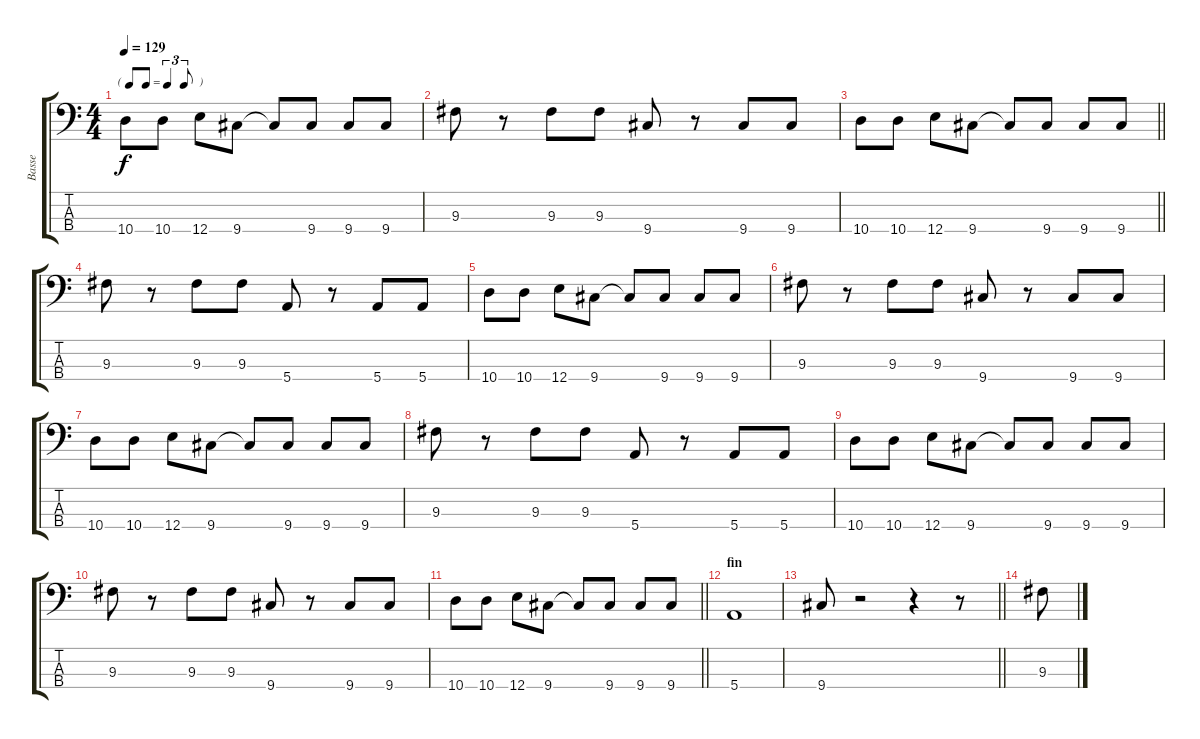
\track ("Basse" "Basse") {instrument electricbasspick}
\staff {score tabs}
\tuning (G2 D2 A1 E1) {hide}
\ts (4 4)
\tf triplet8th
\tempo 129
\clef f4
\ks c
10.4.8{dy f} 10.4.8 12.4.8 9.4.8 9.4{t}.8 9.4.8 9.4.8 9.4.8 |
9.3.8 r.8 9.3.8 9.3.8 9.4.8 r.8 9.4.8 9.4.8 |
\barLineRight lightlight
10.4.8 10.4.8 12.4.8 9.4.8 9.4{t}.8 9.4.8 9.4.8 9.4.8 |
9.3.8 r.8 9.3.8 9.3.8 5.4.8 r.8 5.4.8 5.4.8 |
10.4.8 10.4.8 12.4.8 9.4.8 9.4{t}.8 9.4.8 9.4.8 9.4.8 |
9.3.8 r.8 9.3.8 9.3.8 9.4.8 r.8 9.4.8 9.4.8 |
10.4.8 10.4.8 12.4.8 9.4.8 9.4{t}.8 9.4.8 9.4.8 9.4.8 |
9.3.8 r.8 9.3.8 9.3.8 5.4.8 r.8 5.4.8 5.4.8 |
10.4.8 10.4.8 12.4.8 9.4.8 9.4{t}.8 9.4.8 9.4.8 9.4.8 |
9.3.8 r.8 9.3.8 9.3.8 9.4.8 r.8 9.4.8 9.4.8 |
\barLineRight lightlight
10.4.8 10.4.8 12.4.8 9.4.8 9.4{t}.8 9.4.8 9.4.8 9.4.8 |
\section ("" "fin")
5.4.1 |
\barLineRight lightlight
9.4.8 r.2 r.4 r.8 |
9.3.8
